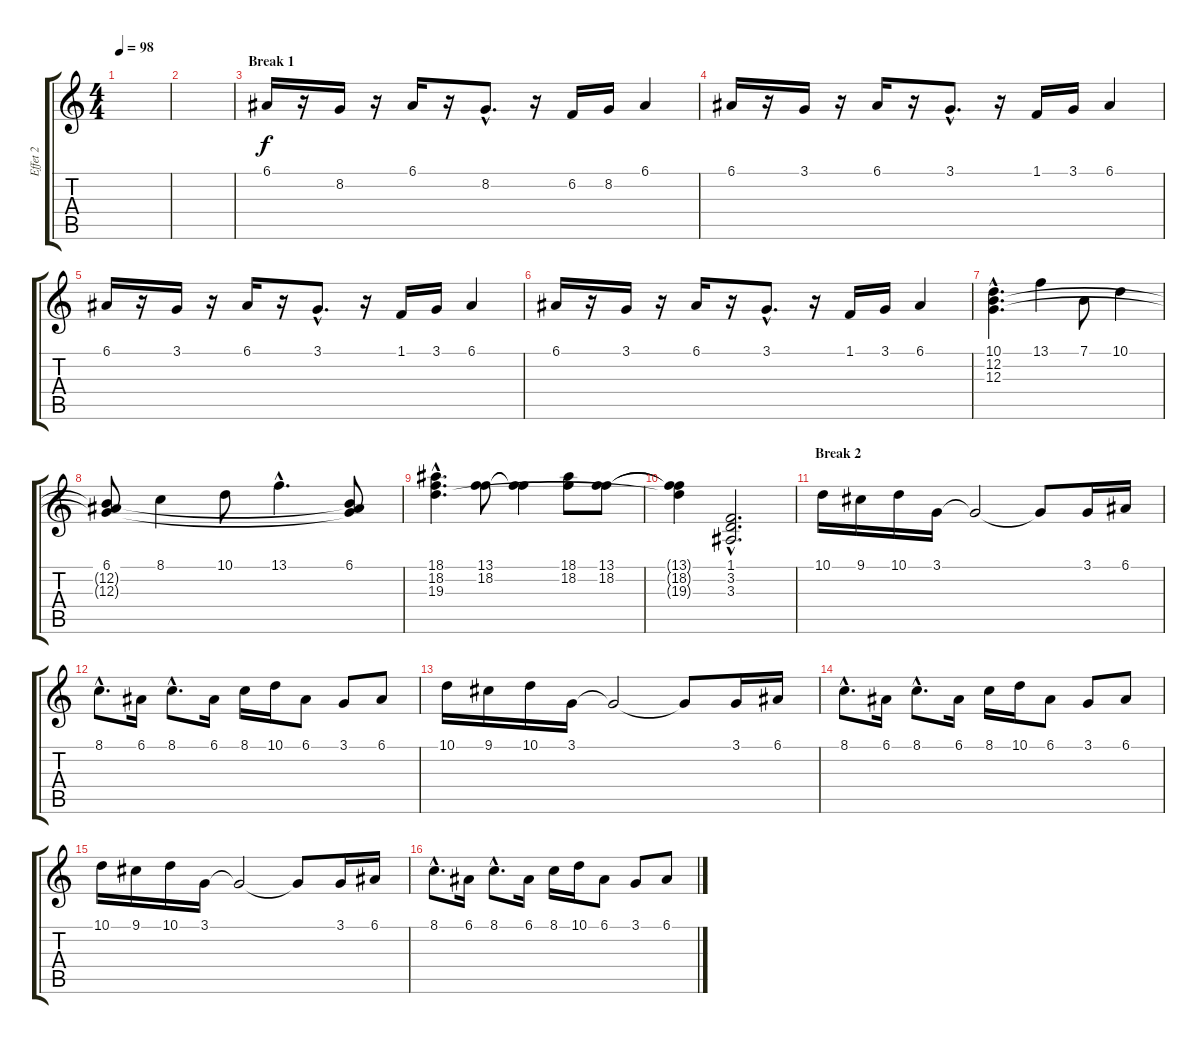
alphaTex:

\track ("Effet 2" "Effet 2") {instrument synthbrass1}
\staff {score tabs}
\tuning (E4 B3 G3 D3 A2 E2) {hide}
\ts (4 4)
\tempo 98
\clef g2
\ks c
|
|
\section ("" "Break 1")
6.1.16 r.16 8.2.16 r.16 6.1.16 r.16 8.2{hac}.8{d} r.16 6.2.16 8.2.16 6.1.4 |
6.1.16 r.16 3.1.16 r.16 6.1.16 r.16 3.1{hac}.8{d} r.16 1.1.16 3.1.16 6.1.4 |
6.1.16 r.16 3.1.16 r.16 6.1.16 r.16 3.1{hac}.8{d} r.16 1.1.16 3.1.16 6.1.4 |
6.1.16 r.16 3.1.16 r.16 6.1.16 r.16 3.1{hac}.8{d} r.16 1.1.16 3.1.16 6.1.4 |
(10.1{hac} 12.2{hac} 12.3{hac}).4{d instrument drawbarorgan} 13.1.4 7.1.8 10.1.4 |
(6.1 12.2{t} 12.3{t}).8 8.1.4 10.1.8 13.1{hac}.4{d} (6.1 12.2{t} 12.3{t}).8 |
(18.1{hac} 18.2{hac} 19.3{hac}).4{d} (13.1 18.2).8 (13.1{t} 18.2{t}).4 (18.1 18.2).8 (13.1 18.2).8 |
(13.1{t} 18.2{t} 19.3{t}).4 (1.1{hac} 3.2{hac} 3.3{hac}).2{d} |
\section ("" "Break 2")
10.1.16{instrument synthbrass1} 9.1.16 10.1.16 3.1.16 3.1{t}.2 3.1{t}.8 3.1.16 6.1.16 |
8.1{hac}.8{d} 6.1.16 8.1{hac}.8{d} 6.1.16 8.1.16 10.1.16 6.1.8 3.1.8 6.1.8 |
10.1.16 9.1.16 10.1.16 3.1.16 3.1{t}.2 3.1{t}.8 3.1.16 6.1.16 |
8.1{hac}.8{d} 6.1.16 8.1{hac}.8{d} 6.1.16 8.1.16 10.1.16 6.1.8 3.1.8 6.1.8 |
10.1.16 9.1.16 10.1.16 3.1.16 3.1{t}.2 3.1{t}.8 3.1.16 6.1.16 |
8.1{hac}.8{d} 6.1.16 8.1{hac}.8{d} 6.1.16 8.1.16 10.1.16 6.1.8 3.1.8 6.1.8
